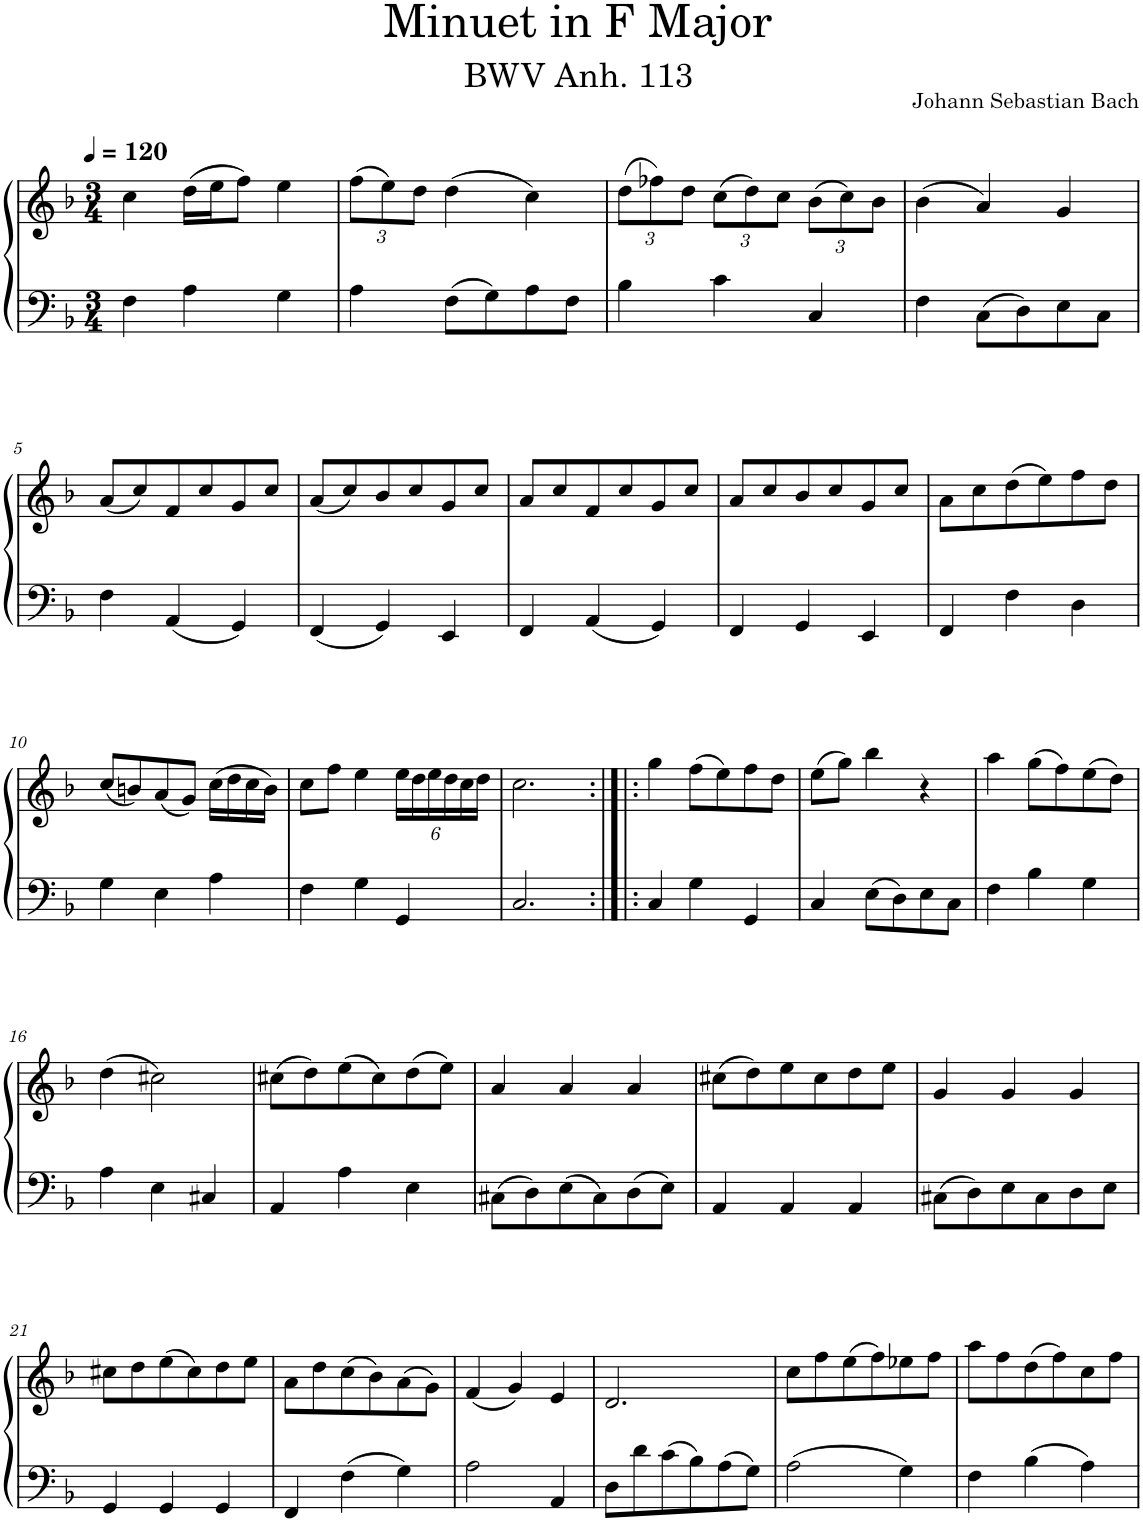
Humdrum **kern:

**kern	**kern
*part1	*part1
*staff2	*staff1
*I"Piano	*
*I'Pno.	*
*clefF4	*clefG2
*k[b-]	*k[b-]
*M3/4	*M3/4
*MM120	*MM120
=1	=1
4F\	4cc\
4A\	(16dd\LL
.	16ee\J
.	8ff\J)
4G\	4ee\
=2	=2
*	*Xbrackettup
4A\	(12ff\L
.	12ee\)
.	12dd\J
8F\L	(4dd\
8G\	.
8A\	4cc\)
8F\J	.
=3	=3
4B-\	(12dd\L
.	12ff-X\)
.	12dd\J
4c\	(12cc\L
.	12dd\)
.	12cc\J
4C/	(12b-\L
.	12cc\)
.	12b-\J
=4	=4
4F\	(4b-\
8C\L	4a/)
8D\	.
8E\	4g/
8C\J	.
!!LO:LB:g=z
=5	=5
4F\	(8a/L
.	8cc/)
4AA/	8f/
.	8cc/
4GG/	8g/
.	8cc/J
=6	=6
4FF/	(8a/L
.	8cc/)
4GG/	8b-/
.	8cc/
4EE/	8g/
.	8cc/J
=7	=7
4FF/	8a/L
.	8cc/
4AA/	8f/
.	8cc/
4GG/	8g/
.	8cc/J
=8	=8
4FF/	8a/L
.	8cc/
4GG/	8b-/
.	8cc/
4EE/	8g/
.	8cc/J
=9	=9
4FF/	8a\L
.	8cc\
4F\	(8dd\
.	8ee\)
4D\	8ff\
.	8dd\J
!!LO:LB:g=z
=10	=10
4G\	(8cc/L
.	8bn/)
4E\	(8a/
.	8g/J)
4A\	(16cc\LL
.	16dd\
.	16cc\
.	16b\JJ)
=11	=11
4F\	8cc\L
.	8ff\J
4G\	4ee\
4GG/	24ee\LL
.	24dd\
.	24ee\
.	24dd\
.	24cc\
.	24dd\JJ
=12	=12
2.C/	2.cc\
=13:|!|:	=13:|!|:
4C/	4gg\
4G\	(8ff\L
.	8ee\)
4GG/	8ff\
.	8dd\J
=14	=14
4C/	(8ee\L
.	8gg\J)
8E\L	4bb-\
8D\	.
8E\	4r
8C\J	.
=15	=15
4F\	4aa\
4B-\	(8gg\L
.	8ff\)
4G\	(8ee\
.	8dd\J)
!!LO:LB:g=z
=16	=16
4A\	(4dd\
4E\	2cc#X\)
4C#X/	.
=17	=17
4AA/	(8cc#X\L
.	8dd\)
4A\	(8ee\
.	8cc#\)
4E\	(8dd\
.	8ee\J)
=18	=18
8C#X\L	4a/
8D\	.
8E\	4a/
8C#\	.
8D\	4a/
8E\J	.
=19	=19
4AA/	(8cc#X\L
.	8dd\)
4AA/	8ee\
.	8cc#\
4AA/	8dd\
.	8ee\J
=20	=20
8C#X\L	4g/
8D\	.
8E\	4g/
8C#\	.
8D\	4g/
8E\J	.
!!LO:LB:g=z
=21	=21
4GG/	8cc#X\L
.	8dd\
4GG/	(8ee\
.	8cc#\)
4GG/	8dd\
.	8ee\J
=22	=22
4FF/	8a\L
.	8dd\
4F\	(8cc\
.	8b-\)
4G\	(8a\
.	8g\J)
=23	=23
2A\	(4f/
.	4g/)
4AA/	4e/
=24	=24
8D\L	2.d/
8d\	.
8c\	.
8B-\	.
8A\	.
8G\J	.
=25	=25
2A\	8cc\L
.	8ff\
.	(8ee\
.	8ff\)
4G\	8ee-X\
.	8ff\J
=26	=26
4F\	8aa\L
.	8ff\
4B-\	(8dd\
.	8ff\)
4A\	8cc\
.	8ff\J
=	=
*-	*-
